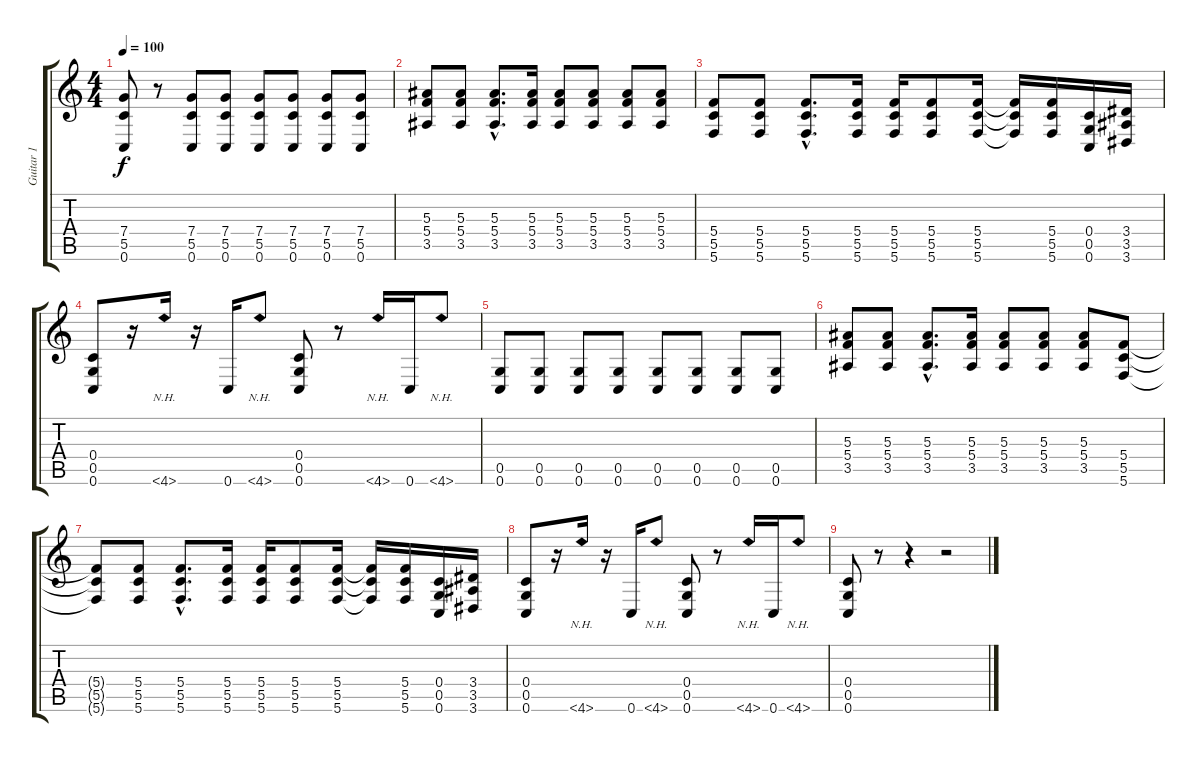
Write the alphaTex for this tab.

\track ("Guitar 1" "Guitar 1") {instrument overdrivenguitar}
\staff {score tabs}
\tuning (D4 A3 F3 C3 G2 C2) {hide}
\ts (4 4)
\tempo 100
\clef g2
\ks c
(7.4 5.5 0.6).8{dy f} r.8 (7.4 5.5 0.6).8 (7.4 5.5 0.6).8 (7.4 5.5 0.6).8 (7.4 5.5 0.6).8 (7.4 5.5 0.6).8 (7.4 5.5 0.6).8 |
(5.3 5.4 3.5).8 (5.3 5.4 3.5).8 (5.3{hac} 5.4{hac} 3.5{hac}).8{d} (5.3 5.4 3.5).16 (5.3 5.4 3.5).8 (5.3 5.4 3.5).8 (5.3 5.4 3.5).8 (5.3 5.4 3.5).8 |
(5.4 5.5 5.6).8 (5.4 5.5 5.6).8 (5.4{hac} 5.5{hac} 5.6{hac}).8{d} (5.4 5.5 5.6).16 (5.4 5.5 5.6).16 (5.4 5.5 5.6).8 (5.4 5.5 5.6).16 (5.4{t} 5.5{t} 5.6{t}).16 (5.4 5.5 5.6).16 (0.4 0.5 0.6).16 (3.4 3.5 3.6).16 |
(0.4 0.5 0.6).8 r.16 4.6{nh}.16 r.16 0.6.16 4.6{nh}.8 (0.4 0.5 0.6).8 r.8 4.6{nh}.16 0.6.16 4.6{nh}.8 |
(0.5 0.6).8 (0.5 0.6).8 (0.5 0.6).8 (0.5 0.6).8 (0.5 0.6).8 (0.5 0.6).8 (0.5 0.6).8 (0.5 0.6).8 |
(5.3 5.4 3.5).8 (5.3 5.4 3.5).8 (5.3{hac} 5.4{hac} 3.5{hac}).8{d} (5.3 5.4 3.5).16 (5.3 5.4 3.5).8 (5.3 5.4 3.5).8 (5.3 5.4 3.5).8 (5.4 5.5 5.6).8 |
(5.4{t} 5.5{t} 5.6{t}).8 (5.4 5.5 5.6).8 (5.4{hac} 5.5{hac} 5.6{hac}).8{d} (5.4 5.5 5.6).16 (5.4 5.5 5.6).16 (5.4 5.5 5.6).8 (5.4 5.5 5.6).16 (5.4{t} 5.5{t} 5.6{t}).16 (5.4 5.5 5.6).16 (0.4 0.5 0.6).16 (3.4 3.5 3.6).16 |
(0.4 0.5 0.6).8 r.16 4.6{nh}.16 r.16 0.6.16 4.6{nh}.8 (0.4 0.5 0.6).8 r.8 4.6{nh}.16 0.6.16 4.6{nh}.8 |
(0.4 0.5 0.6).8 r.8 r.4 r.2
